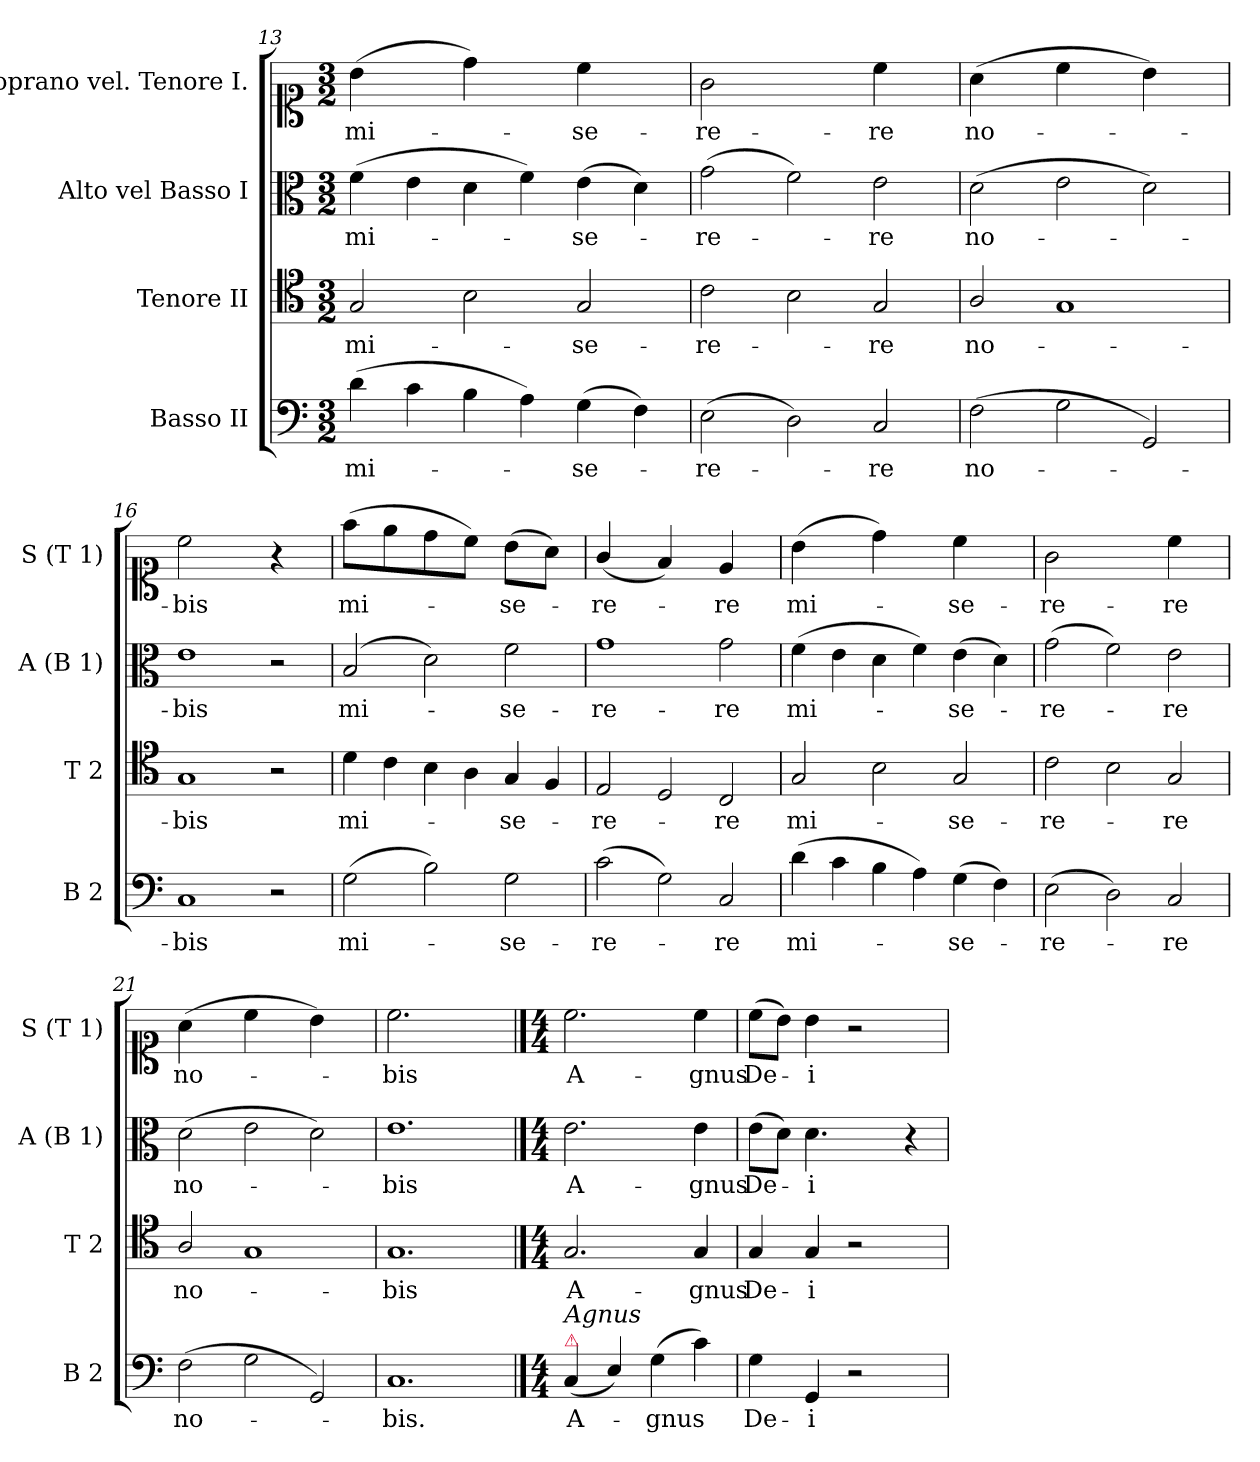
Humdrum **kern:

**kern	**text	**kern	**text	**kern	**text	**kern	**text
*part4	*part4	*part3	*part3	*part2	*part2	*part1	*part1
*staff4	*staff4	*staff3	*staff3	*staff2	*staff2	*staff1	*staff1
*I"Basso II	*	*I"Tenore II	*	*I"Alto vel Basso I	*	*I"Soprano vel. Tenore I.	*
*I'B 2	*	*I'T 2	*	*I'A (B 1)	*	*I'S (T 1)	*
*clefF4	*	*clefC4	*	*clefC3	*	*clefC1	*
*k[]	*	*k[]	*	*k[]	*	*k[]	*
*M3/2	*	*M3/2	*	*M3/2	*	*M3/2	*
=13	=13	=13	=13	=13	=13	=13	=13
!	!	!	!	!	!	!LO:N:vis=4	!
(>4d\	mi-	2G/	mi-	(>4f\	mi-	(>2b\	mi-
4c\	.	.	.	4e\	.	.	.
!	!	!	!	!	!	!LO:N:vis=4	!
4B\	.	2B\	.	4d\	.	2dd\)	.
4A\)	.	.	.	4f\)	.	.	.
!	!	!	!	!	!	!LO:N:vis=4	!
(>4G\	-se-	2G/	-se-	(>4e\	-se-	2cc\	-se-
4F\)	.	.	.	4d\)	.	.	.
=14	=14	=14	=14	=14	=14	=14	=14
!	!	!	!	!	!	!LO:N:vis=2	!
(>2E\	-re-	2c\	-re-	(>2g\	-re-	1g	-re-
2D\)	.	2B\	.	2f\)	.	.	.
!	!	!	!	!	!	!LO:N:vis=4	!
2C/	-re	2G/	-re	2e\	-re	2cc\	-re
=15	=15	=15	=15	=15	=15	=15	=15
!	!	!	!	!	!	!LO:N:vis=4	!
(>2F\	no-	2A/	no-	(>2d\	no-	(>2a\	no-
!	!	!	!	!	!	!LO:N:vis=4	!
2G\	.	1G	.	2e\	.	2cc\	.
!	!	!	!	!	!	!LO:N:vis=4	!
2GG/)	.	.	.	2d\)	.	2b\)	.
=16	=16	=16	=16	=16	=16	=16	=16
!	!	!	!	!	!	!LO:N:vis=2	!
1C	-bis	1G	-bis	1e	-bis	1cc	-bis
!	!	!	!	!	!	!LO:N:vis=4	!
2r	.	2r	.	2r	.	2r	.
=17	=17	=17	=17	=17	=17	=17	=17
!	!	!	!	!	!	!LO:N:vis=8	!
(>2G\	mi-	4d\	mi-	(>2B/	mi-	(>4ff\L	mi-
!	!	!	!	!	!	!LO:N:vis=8	!
.	.	4c\	.	.	.	4ee\	.
!	!	!	!	!	!	!LO:N:vis=8	!
2B\)	.	4B\	.	2d\)	.	4dd\	.
!	!	!	!	!	!	!LO:N:vis=8	!
.	.	4A\	.	.	.	4cc\J)	.
!	!	!	!	!	!	!LO:N:vis=8	!
2G\	-se-	4G/	-se-	2f\	-se-	(>4b\L	-se-
!	!	!	!	!	!	!LO:N:vis=8	!
.	.	4F/	.	.	.	4a\J)	.
=18	=18	=18	=18	=18	=18	=18	=18
!	!	!	!	!	!	!LO:N:vis=4	!
(>2c\	-re-	2E/	-re-	1g	-re-	(<2g/	-re-
!	!	!	!	!	!	!LO:N:vis=4	!
2G\)	.	2D/	.	.	.	2f/)	.
!	!	!	!	!	!	!LO:N:vis=4	!
2C/	-re	2C/	-re	2g\	-re	2e/	-re
=19	=19	=19	=19	=19	=19	=19	=19
!	!	!	!	!	!	!LO:N:vis=4	!
(>4d\	mi-	2G/	mi-	(>4f\	mi-	(>2b\	mi-
4c\	.	.	.	4e\	.	.	.
!	!	!	!	!	!	!LO:N:vis=4	!
4B\	.	2B\	.	4d\	.	2dd\)	.
4A\)	.	.	.	4f\)	.	.	.
!	!	!	!	!	!	!LO:N:vis=4	!
(>4G\	-se-	2G/	-se-	(>4e\	-se-	2cc\	-se-
4F\)	.	.	.	4d\)	.	.	.
=20	=20	=20	=20	=20	=20	=20	=20
!	!	!	!	!	!	!LO:N:vis=2	!
(>2E\	-re-	2c\	-re-	(>2g\	-re-	1g	-re-
2D\)	.	2B\	.	2f\)	.	.	.
!	!	!	!	!	!	!LO:N:vis=4	!
2C/	-re	2G/	-re	2e\	-re	2cc\	-re
=21	=21	=21	=21	=21	=21	=21	=21
!	!	!	!	!	!	!LO:N:vis=4	!
(>2F\	no-	2A/	no-	(>2d\	no-	(>2a\	no-
!	!	!	!	!	!	!LO:N:vis=4	!
2G\	.	1G	.	2e\	.	2cc\	.
!	!	!	!	!	!	!LO:N:vis=4	!
2GG/)	.	.	.	2d\)	.	2b\)	.
=22	=22	=22	=22	=22	=22	=22	=22
!	!	!	!	!	!	!LO:N:vis=2.	!
1.C	-bis.	1.G	-bis	1.e	-bis	1.cc	-bis
==23	==23	==23	==23	==23	==23	==23	==23
*M4/4	*	*M4/4	*	*M4/4	*	*M4/4	*
!LO:TX:a:color=crimson:t=⚠	!	!	!	!	!	!	!
!LO:TX:a:i:t=Agnus	!	!	!	!	!	!	!
(<4C/	A-	2.G/	A-	2.e\	A-	2.cc\	A-
4E/)	.	.	.	.	.	.	.
(>4G\	-gnus	.	.	.	.	.	.
4c\)	.	4G/	-gnus	4e\	-gnus	4cc\	-gnus
=24	=24	=24	=24	=24	=24	=24	=24
4G\	De-	4G/	De-	(>8e\L	De-	(>8cc\L	De-
.	.	.	.	8d\J)	.	8b\J)	.
4GG/	-i	4G/	-i	4.d\	-i	4b\	-i
2r	.	2r	.	.	.	2r	.
.	.	.	.	8d\yy	.	.	.
.	.	.	.	4r	.	.	.
=	=	=	=	=	=	=	=
*-	*-	*-	*-	*-	*-	*-	*-
